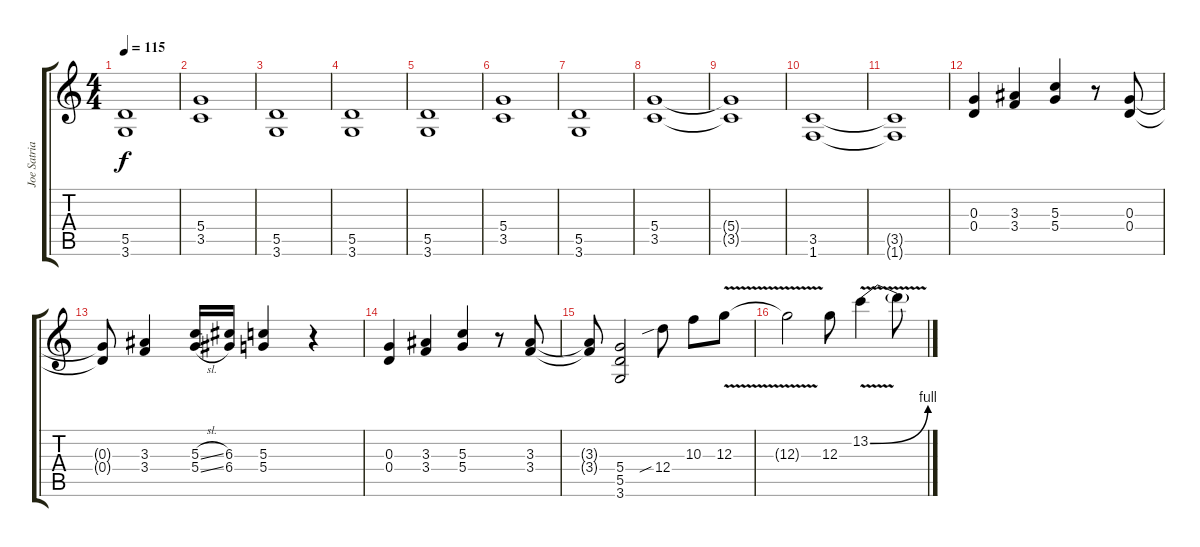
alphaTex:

\track ("Joe Satriani" "Joe Satria") {instrument overdrivenguitar}
\staff {score tabs}
\tuning (E4 B3 G3 D3 A2 E2) {hide}
\ts (4 4)
\tempo 115
\clef g2
\ks c
(5.5 3.6).1{dy f} |
(5.4 3.5).1 |
(5.5 3.6).1 |
(5.5 3.6).1 |
(5.5 3.6).1 |
(5.4 3.5).1 |
(5.5 3.6).1 |
(5.4 3.5).1 |
(5.4{t} 3.5{t}).1 |
(3.5 1.6).1 |
(3.5{t} 1.6{t}).1 |
(0.3 0.4).4 (3.3 3.4).4 (5.3 5.4).4 r.8 (0.3 0.4).8 |
(0.3{t} 0.4{t}).8 (3.3 3.4).4 (5.3{sl} 5.4{sl}).16 (6.3 6.4).16 (5.3 5.4).4 r.4 |
(0.3 0.4).4 (3.3 3.4).4 (5.3 5.4).4 r.8 (3.3 3.4).8 |
(3.3{t} 3.4{t}).8 (5.4 5.5 3.6).2 12.4{sib}.8 10.3.8 12.3{v}.8 |
12.3{t}.2 12.3.8 13.2{be (bend 0 0 60 4) v}.4 13.2{t}.8
